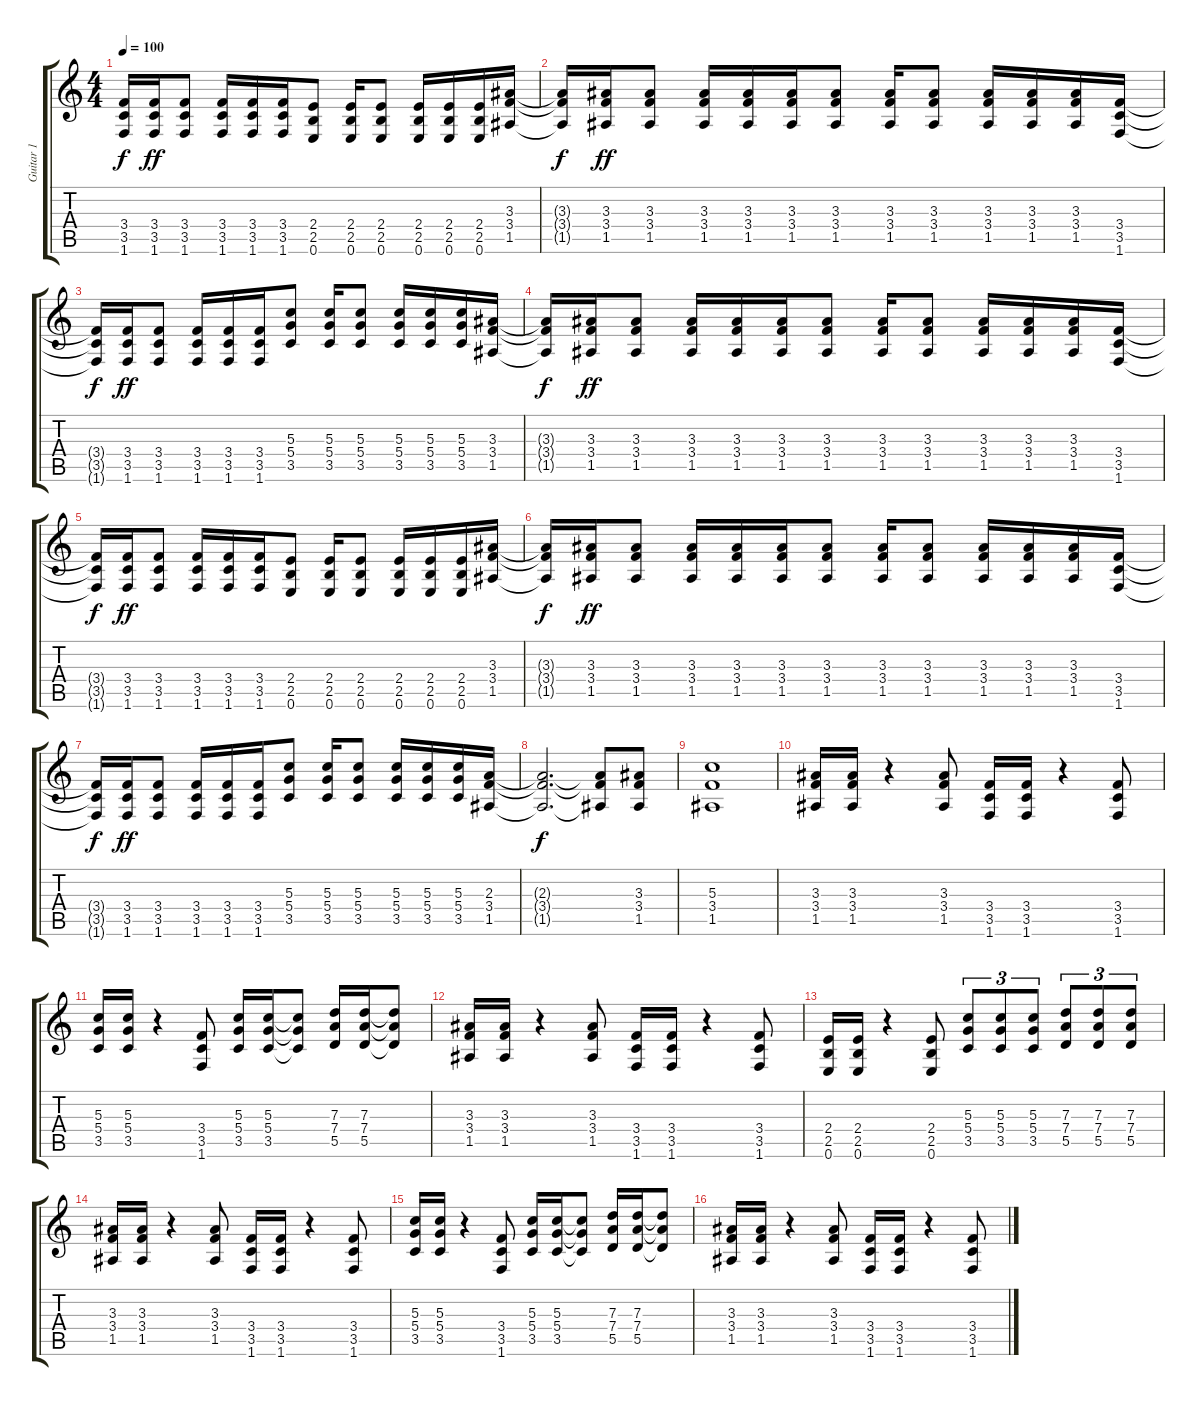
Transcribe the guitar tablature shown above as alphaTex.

\track ("Guitar 1" "Guitar 1") {instrument overdrivenguitar}
\staff {score tabs}
\tuning (E4 B3 G3 D3 A2 E2) {hide}
\ts (4 4)
\tempo 100
\clef g2
\ks c
(3.4{t} 3.5{t} 1.6{t}).16{dy f} (3.4 3.5 1.6).16{dy ff} (3.4 3.5 1.6).8 (3.4 3.5 1.6).16 (3.4 3.5 1.6).16 (3.4 3.5 1.6).16 (2.4 2.5 0.6).8 (2.4 2.5 0.6).16 (2.4 2.5 0.6).8 (2.4 2.5 0.6).16 (2.4 2.5 0.6).16 (2.4 2.5 0.6).16 (3.3 3.4 1.5).16 |
(3.3{t} 3.4{t} 1.5{t}).16{dy f} (3.3 3.4 1.5).16{dy ff} (3.3 3.4 1.5).8 (3.3 3.4 1.5).16 (3.3 3.4 1.5).16 (3.3 3.4 1.5).16 (3.3 3.4 1.5).8 (3.3 3.4 1.5).16 (3.3 3.4 1.5).8 (3.3 3.4 1.5).16 (3.3 3.4 1.5).16 (3.3 3.4 1.5).16 (3.4 3.5 1.6).16 |
(3.4{t} 3.5{t} 1.6{t}).16{dy f} (3.4 3.5 1.6).16{dy ff} (3.4 3.5 1.6).8 (3.4 3.5 1.6).16 (3.4 3.5 1.6).16 (3.4 3.5 1.6).16 (5.3 5.4 3.5).8 (5.3 5.4 3.5).16 (5.3 5.4 3.5).8 (5.3 5.4 3.5).16 (5.3 5.4 3.5).16 (5.3 5.4 3.5).16 (3.3 3.4 1.5).16 |
(3.3{t} 3.4{t} 1.5{t}).16{dy f} (3.3 3.4 1.5).16{dy ff} (3.3 3.4 1.5).8 (3.3 3.4 1.5).16 (3.3 3.4 1.5).16 (3.3 3.4 1.5).16 (3.3 3.4 1.5).8 (3.3 3.4 1.5).16 (3.3 3.4 1.5).8 (3.3 3.4 1.5).16 (3.3 3.4 1.5).16 (3.3 3.4 1.5).16 (3.4 3.5 1.6).16 |
(3.4{t} 3.5{t} 1.6{t}).16{dy f} (3.4 3.5 1.6).16{dy ff} (3.4 3.5 1.6).8 (3.4 3.5 1.6).16 (3.4 3.5 1.6).16 (3.4 3.5 1.6).16 (2.4 2.5 0.6).8 (2.4 2.5 0.6).16 (2.4 2.5 0.6).8 (2.4 2.5 0.6).16 (2.4 2.5 0.6).16 (2.4 2.5 0.6).16 (3.3 3.4 1.5).16 |
(3.3{t} 3.4{t} 1.5{t}).16{dy f} (3.3 3.4 1.5).16{dy ff} (3.3 3.4 1.5).8 (3.3 3.4 1.5).16 (3.3 3.4 1.5).16 (3.3 3.4 1.5).16 (3.3 3.4 1.5).8 (3.3 3.4 1.5).16 (3.3 3.4 1.5).8 (3.3 3.4 1.5).16 (3.3 3.4 1.5).16 (3.3 3.4 1.5).16 (3.4 3.5 1.6).16 |
(3.4{t} 3.5{t} 1.6{t}).16{dy f} (3.4 3.5 1.6).16{dy ff} (3.4 3.5 1.6).8 (3.4 3.5 1.6).16 (3.4 3.5 1.6).16 (3.4 3.5 1.6).16 (5.3 5.4 3.5).8 (5.3 5.4 3.5).16 (5.3 5.4 3.5).8 (5.3 5.4 3.5).16 (5.3 5.4 3.5).16 (5.3 5.4 3.5).16 (2.3 3.4 1.5).16 |
(2.3{t} 3.4{t} 1.5{t}).2{d dy f} (2.3{t} 3.4{t} 1.5{t}).8 (3.3 3.4 1.5).8 |
(5.3 3.4 1.5).1 |
(3.3 3.4 1.5).16 (3.3 3.4 1.5).16 r.4 (3.3 3.4 1.5).8 (3.4 3.5 1.6).16 (3.4 3.5 1.6).16 r.4 (3.4 3.5 1.6).8 |
(5.3 5.4 3.5).16 (5.3 5.4 3.5).16 r.4 (3.4 3.5 1.6).8 (5.3 5.4 3.5).16 (5.3 5.4 3.5).16 (5.3{t} 5.4{t} 3.5{t}).8 (7.3 7.4 5.5).16 (7.3 7.4 5.5).16 (7.3{t} 7.4{t} 5.5{t}).8 |
(3.3 3.4 1.5).16 (3.3 3.4 1.5).16 r.4 (3.3 3.4 1.5).8 (3.4 3.5 1.6).16 (3.4 3.5 1.6).16 r.4 (3.4 3.5 1.6).8 |
(2.4 2.5 0.6).16 (2.4 2.5 0.6).16 r.4 (2.4 2.5 0.6).8 (5.3 5.4 3.5).8{tu (3 2)} (5.3 5.4 3.5).8{tu (3 2)} (5.3 5.4 3.5).8{tu (3 2)} (7.3 7.4 5.5).8{tu (3 2)} (7.3 7.4 5.5).8{tu (3 2)} (7.3 7.4 5.5).8{tu (3 2)} |
(3.3 3.4 1.5).16 (3.3 3.4 1.5).16 r.4 (3.3 3.4 1.5).8 (3.4 3.5 1.6).16 (3.4 3.5 1.6).16 r.4 (3.4 3.5 1.6).8 |
(5.3 5.4 3.5).16 (5.3 5.4 3.5).16 r.4 (3.4 3.5 1.6).8 (5.3 5.4 3.5).16 (5.3 5.4 3.5).16 (5.3{t} 5.4{t} 3.5{t}).8 (7.3 7.4 5.5).16 (7.3 7.4 5.5).16 (7.3{t} 7.4{t} 5.5{t}).8 |
(3.3 3.4 1.5).16 (3.3 3.4 1.5).16 r.4 (3.3 3.4 1.5).8 (3.4 3.5 1.6).16 (3.4 3.5 1.6).16 r.4 (3.4 3.5 1.6).8
